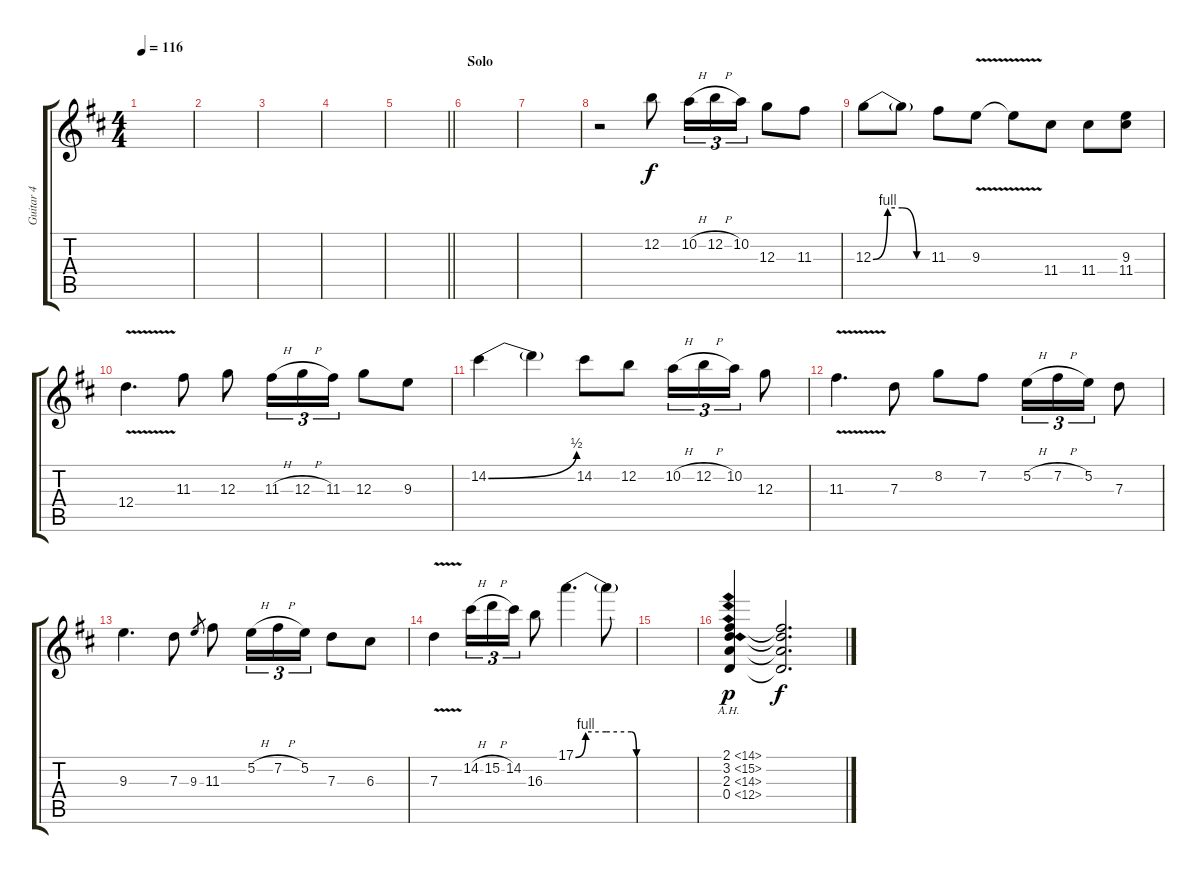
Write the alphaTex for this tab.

\track ("Guitar 4" "Guitar 4") {instrument overdrivenguitar}
\staff {score tabs}
\tuning (E4 B3 G3 D3 A2 E2) {hide}
\ts (4 4)
\tempo 116
\clef g2
\ks d
|
|
|
|
\barLineRight lightlight
|
\section ("" "Solo")
|
|
r.2 12.2.8 10.2{h}.16{tu (3 2)} 12.2{h}.16{tu (3 2)} 10.2.16{tu (3 2)} 12.3.8 11.3.8 |
12.3{be (custom 0 0 15 4 30 4 45 0 60 0)}.8 12.3{t}.8 11.3.8 9.3{v}.8 9.3{t}.8 11.4.8 11.4.8 (9.3 11.4).8 |
12.4{v}.4{d} 11.3.8 12.3.8 11.3{h}.16{tu (3 2)} 12.3{h}.16{tu (3 2)} 11.3.16{tu (3 2)} 12.3.8 9.3.8 |
14.2{be (bend 0 0 60 2)}.4 14.2{t}.4 14.2.8 12.2.8 10.2{h}.16{tu (3 2)} 12.2{h}.16{tu (3 2)} 10.2.16{tu (3 2)} 12.3.8 |
11.3{v}.4{d} 7.3.8 8.2.8 7.2.8 5.2{h}.16{tu (3 2)} 7.2{h}.16{tu (3 2)} 5.2.16{tu (3 2)} 7.3.8 |
9.3.4{d} 7.3.8 9.3.8{gr} 11.3.8 5.2{h}.16{tu (3 2)} 7.2{h}.16{tu (3 2)} 5.2.16{tu (3 2)} 7.3.8 6.3.8 |
7.3{v}.4 14.2{h}.16{tu (3 2)} 15.2{h}.16{tu (3 2)} 14.2.16{tu (3 2)} 16.3.8 17.1{be (custom 0 0 10 4 30 4 55 4 60 0)}.4{d} 17.1{t}.8 |
|
(2.1{ah 12} 3.2{ah 12} 2.3{ah 12} 0.4{ah 12}).4{dy p volume 0 instrument overdrivenguitar} (2.1{t} 3.2{t} 2.3{t} 0.4{t}).2{d dy f volume 16 instrument overdrivenguitar}
